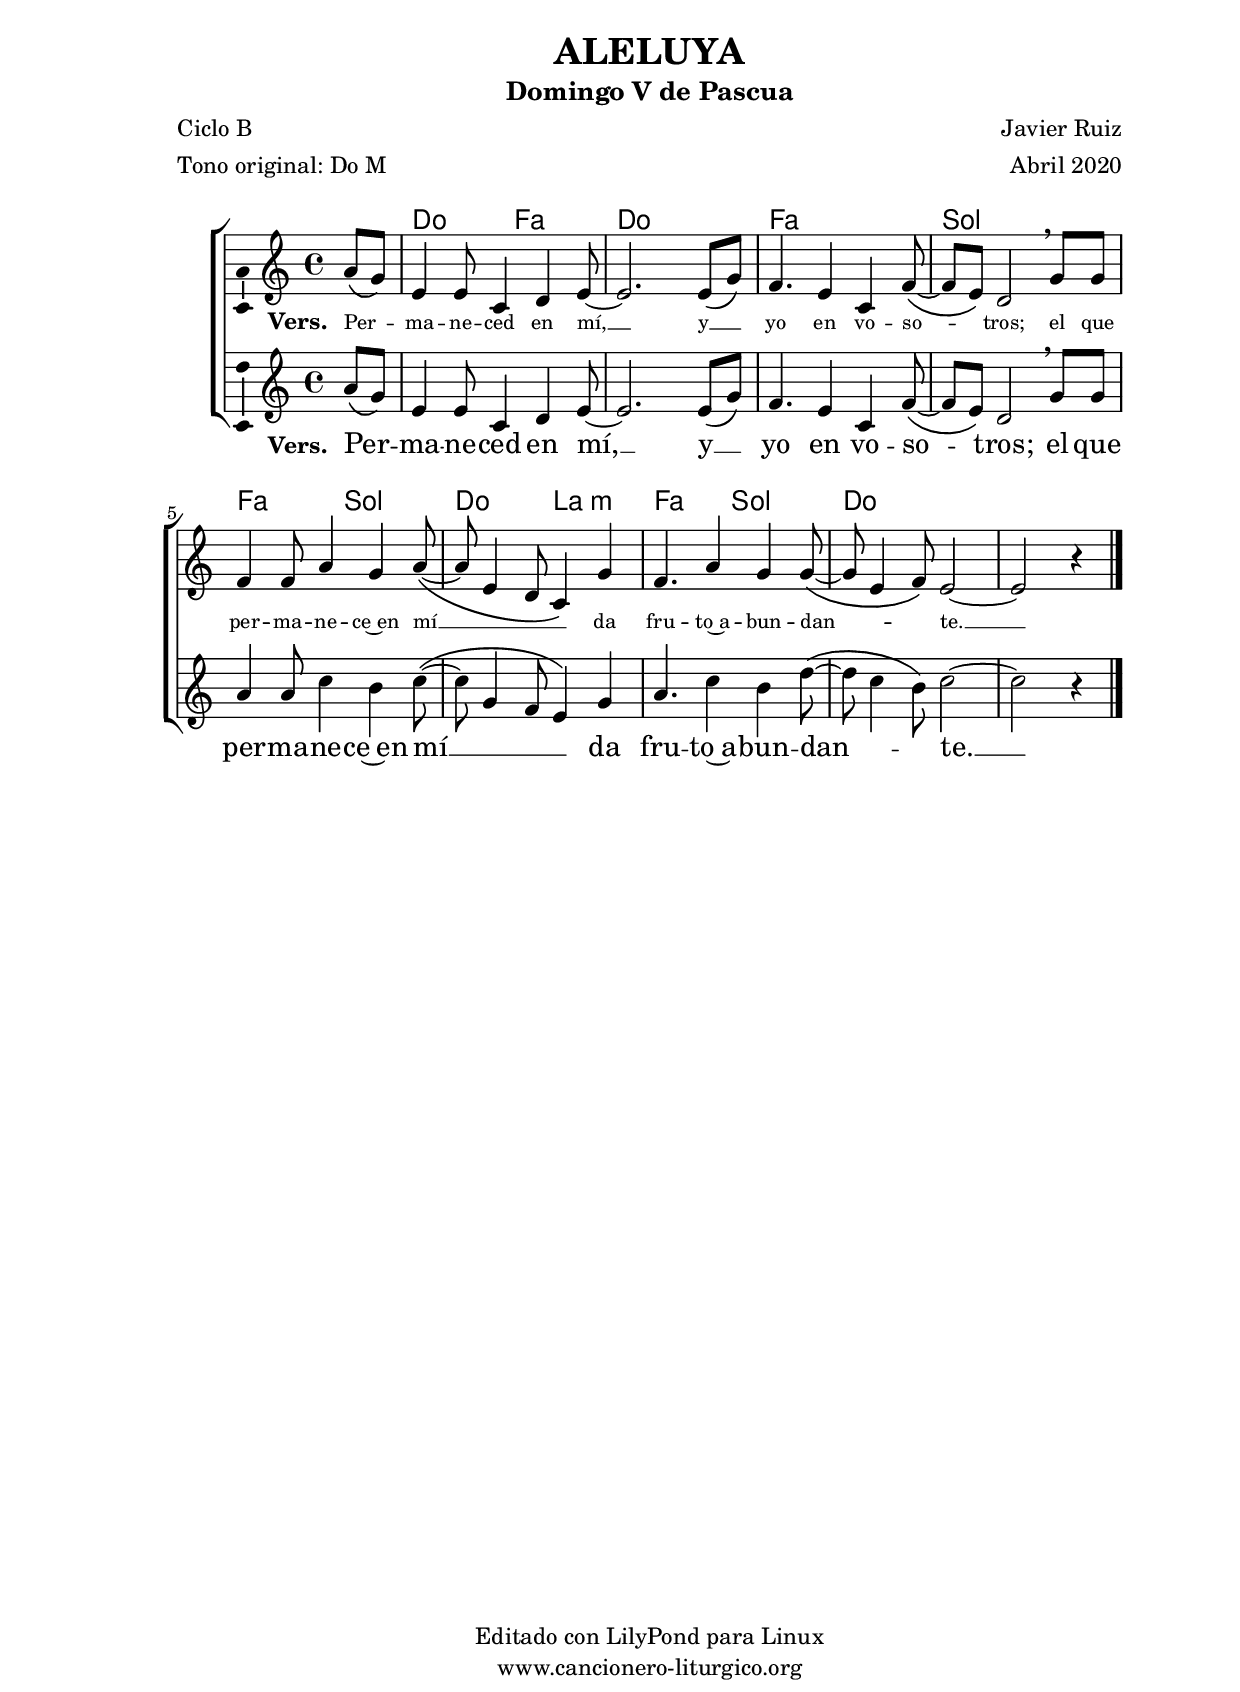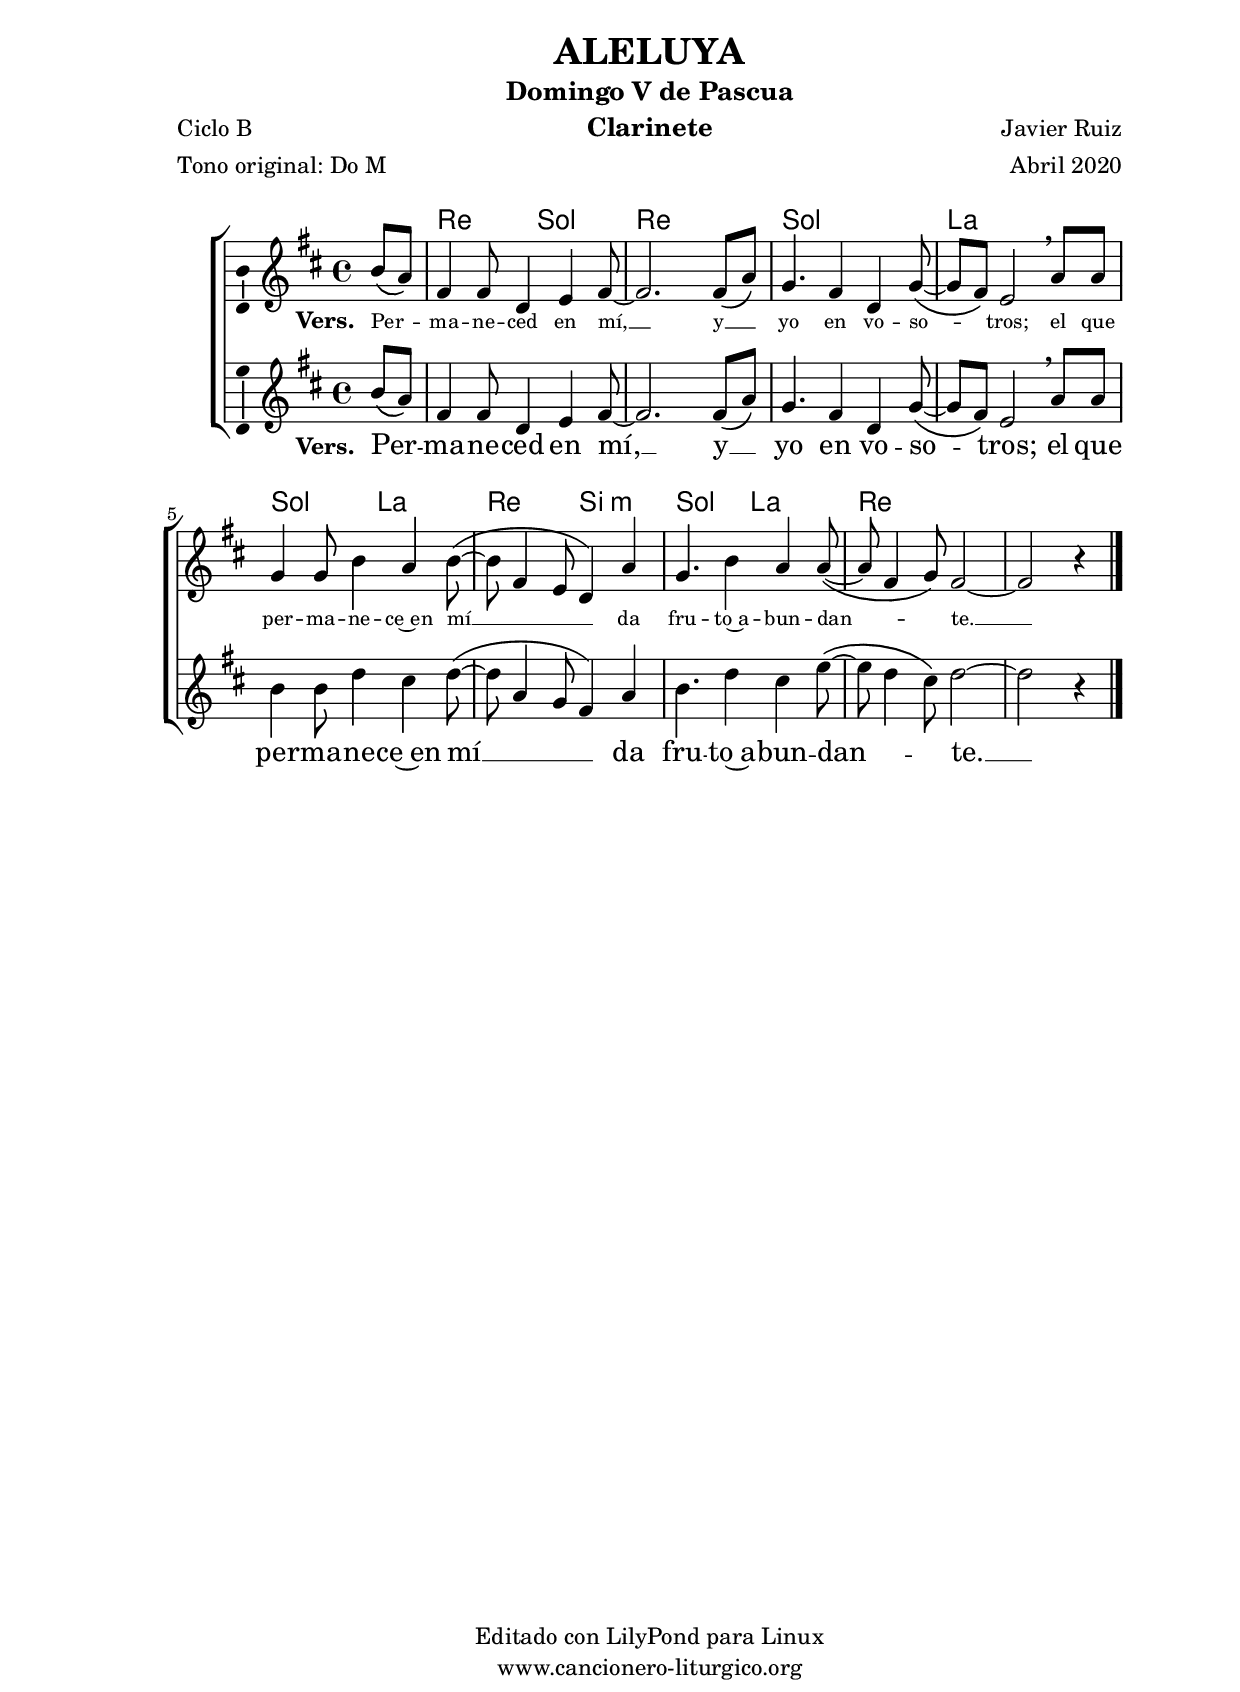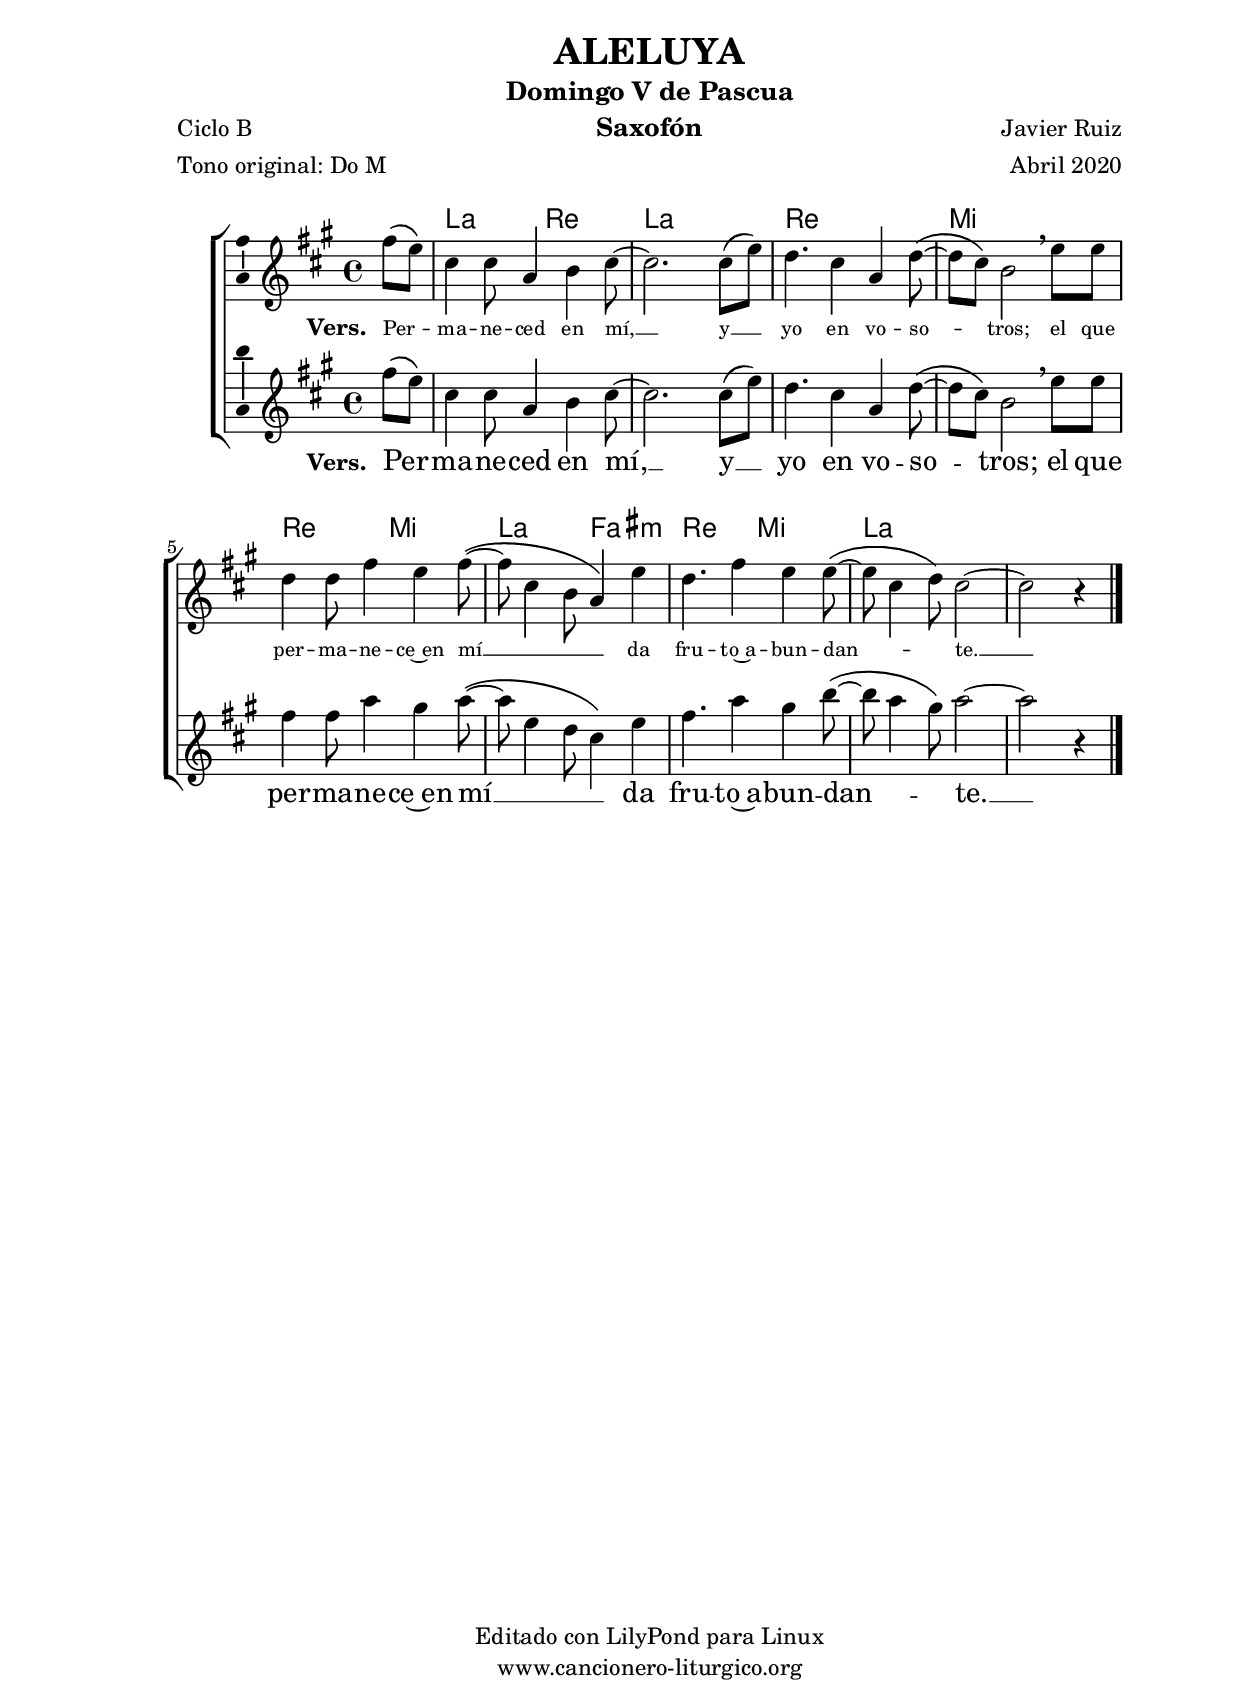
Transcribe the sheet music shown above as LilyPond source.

%
%para convertir .midi en .wav:
%timidity filename.midi -Ow -o finename.wav
%
%
%Para convertir de .wav a .mp3:
%lame -h -m j filename.wav
%
%
%para escuchar el midi:
%timidity nombrefichero.midi
%


%versión de lilypond para la que se ha escrito esta partitura:
\version "2.16.0"

	%Tamaño papel
	#(set-default-paper-size "a4")
	%Tamaño partitura
	#(set-global-staff-size 20)
	%No responde al pulsar sobre una nota
	#(ly:set-option 'point-and-click #f)

%parámetros del encabezamiento:
\header {
	title = "ALELUYA"
	subtitle = "Domingo V de Pascua"
	composer = "Javier Ruiz"
	poet = "Ciclo B"
	meter = "Tono original: Do M"
	arranger = "Abril 2020"
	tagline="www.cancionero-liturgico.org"
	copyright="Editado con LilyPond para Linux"
	}

%parámetros asociados al papel:
\paper  {
	oddHeaderMarkup = \markup {\fill-line { \on-the-fly #not-first-page \fromproperty #'header:title \on-the-fly #not-first-page \fromproperty #'header:composer }}
	evenHeaderMarkup = \markup {\fill-line { \fromproperty #'header:composer \fromproperty #'header:title }}
	#(set-paper-size "a4")
	print-page-number = ##f
	first-page-number = 1
	print-first-page-number = ##f
%	head-separation = 3.0 \cm
	top-margin = 1.5 \cm
%	top-margin = 2.0 \cm
%%%	bottom-margin = 0.5\cm
	bottom-margin = 0.2\cm
	left-margin = 3.0 \cm
	line-width = 16.0 \cm 
	indent = 8\mm
	interscoreline = 2.\mm
	between-system-space = 15\mm
%	para que las partituras no llenen la hoja:
	ragged-bottom = ##t
%	idem para la última hoja:
	ragged-last-bottom = ##f
%	para que las partituras llenen el ancho del papel:
	ragged-last = ##f
	after-title-space = 2.5 \cm
%page-count=2
system-count=2

	%Flexible Vertical Spacing
%	markup-markup-spacing =
%	#'((basic-distance . 15) (minimum-distance . 15) (padding . 3))
	markup-system-spacing =
	#'((basic-distance . 15) (minimum-distance . 15) (padding . 3))
	system-system-spacing =
	#'((basic-distance . 15) (minimum-distance . 15) (padding . 3))
	score-system-spacing =
	#'((basic-distance . 15) (minimum-distance . 15) (padding . 5))
%	top-system-spacing = % header
%	#'((basic-distance . 8) (minimum-distance . 0) (padding . 0))
%	top-markup-spacing =
%	#'((basic-distance . 20) (minimum-distance . 20) (padding . 0))
	last-bottom-spacing = % footer
	#'((basic-distance . 5) (minimum-distance . 5) (padding . 0))
%	score-markup-spacing =
%	#'((basic-distance . 16) (minimum-distance . 13) (padding . 0))

	}


%parámetros que afectan a toda la partitura:
global =  {
	%clave de sol (G):
	\clef G
	%armadura:
%	\transpose c ees
	\key c \major
	\tempo 4=110
	\set Score.tempoHideNote = ##t
	}


acordes = {
	\italianChords
	\chordmode {
%	\transpose c ees
{

s4
c2 f c c f f g g
f2 g c a:m f g c c c2

	}
	}
}


melodiatrompeta = 
%	\transpose c ees
{

	\relative c''{
	\time 4/4

\partial4
r4
r1
r8 e4 <d f>8 <e g>2
r1
r8 g4 <f a>8 <g b>2
r1
r8 c,4 <b d>8 <c e>2
r1
r8 g'4 <e a>8 <c g'>2~
<c g'>2 r4

}
	\bar "|."
	}


melodiatres = 
%	\transpose c ees
{

	\relative c'{
	\time 4/4

\partial4
a'8 \(g\)
e4 e8 c4 d e8~
e2. e8 \(g\)
f4. e4 c f8~
\(f8 e\) d2 \breathe g8 g
f4 f8 a4 g a8~
\(a8 e4 d8 c4\) g'
f4. a4 g g8~
\(g8 e4 f8\) e2~
e2 r4 %s4

}

	\bar "|."
	}


melodiabajo = 
%	\transpose c ees
{

	%clave de fa (F):
	\clef F

	\relative c{
	\time 4/4

\partial4
r4
c4. c8 f4. f8
c4. c8 c2
f4. f8 d4. d8
g4. g8 g2
f4. f8 g4. g8
c,4. c8 a4. a8
f'4. f8 g4. g8
c,4. c8 c2~
c2 r4 %s4

}

	\bar "|."
	}


melodia = 
%	\transpose c ees
{

	\relative c'{
	\time 4/4

\partial4
a'8 \(g\)
e4 e8 c4 d e8~
e2. e8 \(g\)
f4. e4 c f8~
\(f8 e\) d2 \breathe g8 g
a4 a8 c4 b c8~
\(c8 g4 f8 e4\) g4
a4. c4 b d8~
\(d8 c4 b8\) c2~
c2 r4 %s4

}

	\bar "|."
	}


texto = \lyricmode {
\set stanza =#"Vers. "
Per -- _ ma -- ne -- ced en mí, __
y __ _ yo en vo -- so -- _ tros;
el que per -- ma -- ne -- ce~en mí __ _ _ _
da fru -- to~a -- bun -- dan -- _ _ te. __
	}

textotres = \lyricmode {
\override LyricText #'font-size = #-1
\set stanza =#"Vers. "
Per -- _ ma -- ne -- ced en mí, __
y __ _ yo en vo -- so -- _ tros;
el que per -- ma -- ne -- ce~en mí __ _ _ _
da fru -- to~a -- bun -- dan -- _ _ te. __
	}


acordesStaff = \context ChordNames = acordesStaff <<
	\set chordChanges = ##t
	\acordes
	>>

voztrompetaStaff = \context Voice = voztrompetaStaff
<<
	\override Staff.StaffSymbol #'staff-space = #(magstep -0.35)
	\set Staff.midiInstrument = #"trumpet"
	\set Staff.midiMinimumVolume = #0.6
	\set Staff.midiMaximumVolume = #0.8
	\global
	\melodiatrompeta
	>>

voztresStaff = \context Voice = voztresStaff
\with {\consists "Ambitus_engraver"}
<<
%	\override Staff.StaffSymbol #'staff-space = #(magstep -0.35)
	\set Staff.midiInstrument = #"violin"
	\set Staff.midiMinimumVolume = #0.6
	\set Staff.midiMaximumVolume = #0.8
	\global
	\relative c' \melodiatres
	>>

vozStaff = \context Voice = vozStaff
\with {\consists "Ambitus_engraver"}
<<
%	\set Staff.instrumentName = ""
%	\set Staff.shortInstrumentName = ""
%	\set Staff.midiInstrument = #"clarinet"
%	\set Staff.midiInstrument = #"cello"
	\set Staff.midiInstrument = #"flute"
%	\set Staff.midiInstrument = #"electric guitar (jazz)"
%	\set Staff.midiInstrument = #"english horn"
%	\set Staff.midiInstrument = #"violin"
%	\set Staff.midiInstrument = #"glockenspiel"
	\set Staff.midiMinimumVolume = #0.8
	\set Staff.midiMaximumVolume = #1.0
	\global
	\melodia
	>>

vozbajoStaff = \context Voice = vozbajoStaff
<<
	\override Staff.StaffSymbol #'staff-space = #(magstep -0.35)
	\set Staff.midiInstrument = #"english horn"
	\set Staff.midiMinimumVolume = #0.6
	\set Staff.midiMaximumVolume = #0.8
	\global
	\melodiabajo
	>>

textoStaff = \context Lyrics = textoStaff <<
	\lyricsto vozStaff \texto
	>>

textotresStaff = \context Lyrics = textotresStaff <<
	\lyricsto voztresStaff \textotres
	>>


\book {
	\score {
		<<
		\context ChoirStaff {
%			\override StaffGroup.SystemStartBracket #'collapse-height = #1
%			\override Score.SystemStartBar #'collapse-height = #1
			<<
			\acordesStaff
%			\voztrompetaStaff
			\voztresStaff
			\textotresStaff
			\vozStaff
			\textoStaff
%			\vozbajoStaff
			>>
			}
		>>
		\layout {
	    		\context {
				\Lyrics
				\override LyricText #'font-size = #2
				}
	   		 \context {
				\Score
				\override StaffSymbol #'staff-space = #(magstep +3)
				}
			}
		}
	\score {
		\unfoldRepeats
		<<
		\context ChoirStaff {
			<<
			\acordesStaff
			\voztrompetaStaff
			\voztresStaff
			\vozStaff
			\vozbajoStaff
			>>
			}
		>>
		\midi {
	  		\context {
	  			\Score
				tempoWholesPerMinute = #(ly:make-moment 70 4)
				}
			}
		}
	}


%Partitura para clarinete
#(define output-suffix "C")
\book {
	\header{
		instrument = "Clarinete"
		}
	\score {
		<<
		\context ChoirStaff {
%			\override StaffGroup.SystemStartBracket #'collapse-height = #1
%			\override Score.SystemStartBar #'collapse-height = #1
\transpose c d
			<<
			\acordesStaff
%			\voztrompetaStaff
			\voztresStaff
			\textotresStaff
			\vozStaff
			\textoStaff
%			\vozbajoStaff
			>>
			}
		>>
		\layout {
	    		\context {
				\Lyrics
				\override LyricText #'font-size = #2
				}
	   		 \context {
				\Score
				\override StaffSymbol #'staff-space = #(magstep +3)
				}
			}
		}
	}


%Partitura para saxofón
#(define output-suffix "S")
\book {
	\header{
		instrument = "Saxofón"
		}
	\score {
		<<
		\context ChoirStaff {
%			\override StaffGroup.SystemStartBracket #'collapse-height = #1
%			\override Score.SystemStartBar #'collapse-height = #1
\transpose c a
			<<
			\acordesStaff
%			\voztrompetaStaff
			\voztresStaff
			\textotresStaff
			\vozStaff
			\textoStaff
%			\vozbajoStaff
			>>
			}
		>>
		\layout {
	    		\context {
				\Lyrics
				\override LyricText #'font-size = #2
				}
	   		 \context {
				\Score
				\override StaffSymbol #'staff-space = #(magstep +3)
				}
			}
		}
	}


